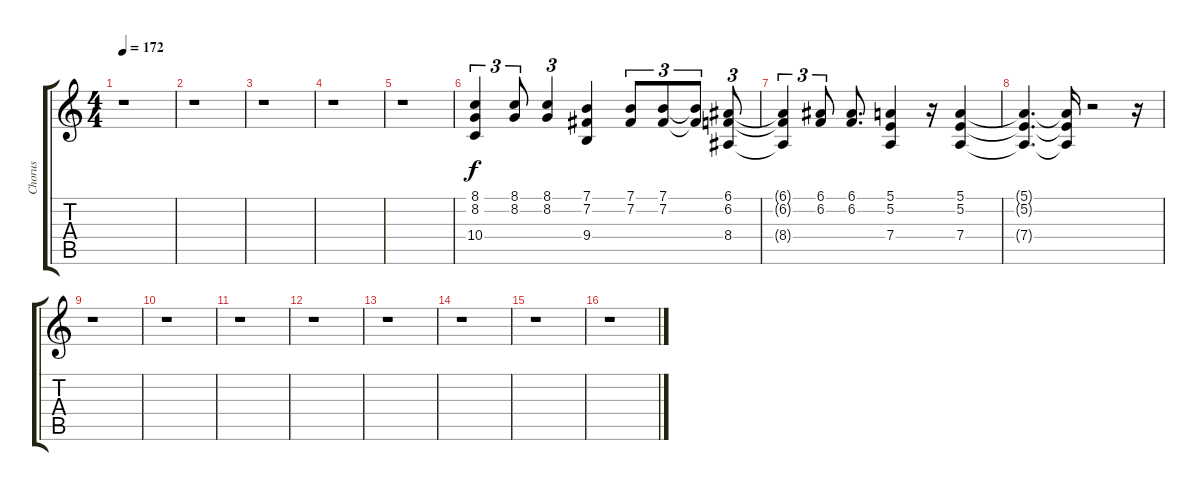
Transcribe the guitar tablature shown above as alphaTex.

\track ("Chorus" "Chorus") {instrument choiraahs}
\staff {score tabs}
\tuning (E4 B3 G3 D3 A2 E2) {hide}
\ts (4 4)
\tempo 172
\clef g2
\ks c
r.1{dy f} |
r.1 |
r.1 |
r.1 |
r.1 |
(8.1 8.2 10.4).4{tu (3 2)} (8.1 8.2).8{tu (3 2)} (8.1 8.2).4{tu (3 2)} (7.1 7.2 9.4).4 (7.1 7.2).8{tu (3 2)} (7.1 7.2).8{tu (3 2)} (7.1{t} 7.2{t}).8{tu (3 2)} (6.1 6.2 8.4).8{tu (3 2)} |
(6.1{t} 6.2{t} 8.4{t}).4{tu (3 2)} (6.1 6.2).8{tu (3 2)} (6.1 6.2).8{d} (5.1 5.2 7.4).4 r.16 (5.1 5.2 7.4).4 |
(5.1{t} 5.2{t} 7.4{t}).4{d} (5.1{t} 5.2{t} 7.4{t}).16 r.2 r.16 |
r.1 |
r.1 |
r.1 |
r.1 |
r.1 |
r.1 |
r.1 |
r.1
